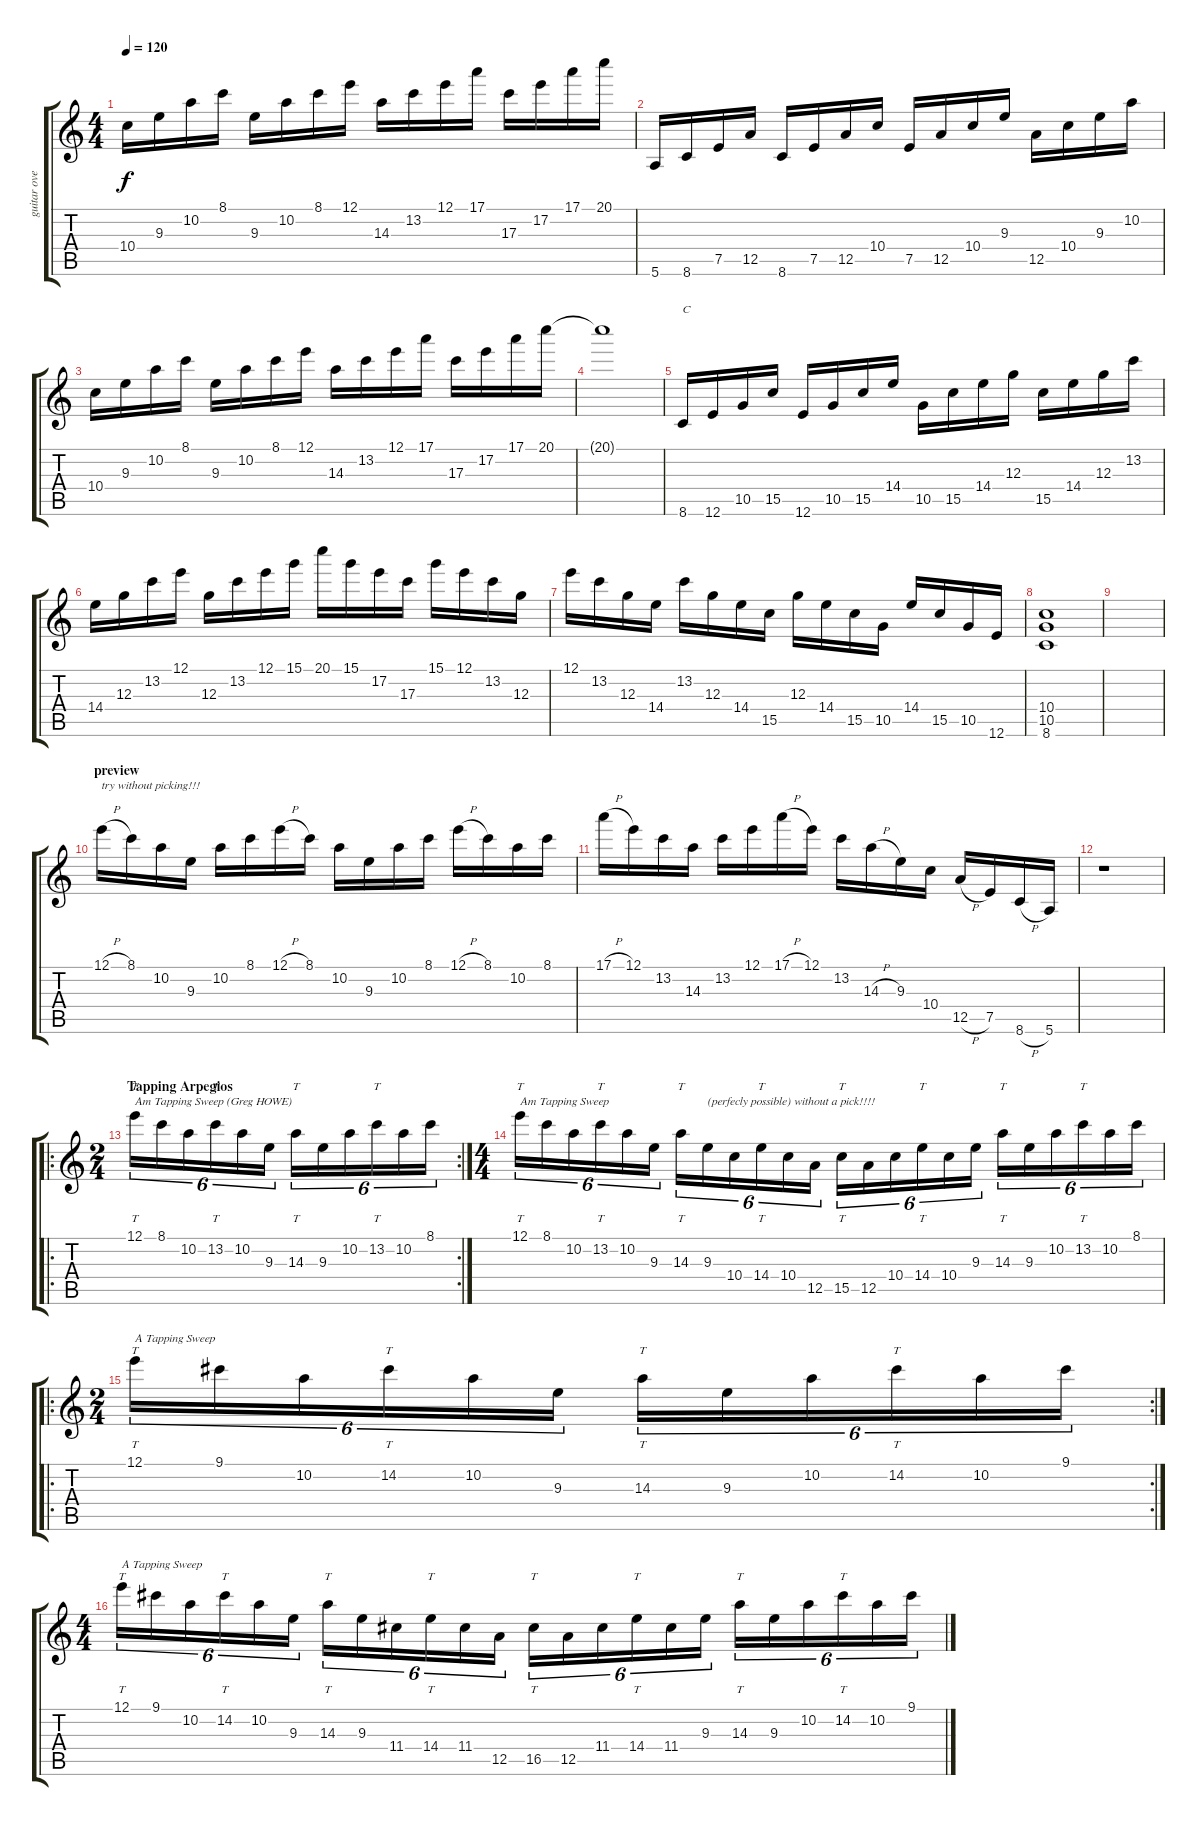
\track ("guitar overdrive" "guitar ove") {instrument overdrivenguitar}
\staff {score tabs}
\tuning (E4 B3 G3 D3 A2 E2) {hide}
\ts (4 4)
\tempo 120
\clef g2
\ks c
10.4.16{dy f} 9.3.16 10.2.16 8.1.16 9.3.16 10.2.16 8.1.16 12.1.16 14.3.16 13.2.16 12.1.16 17.1.16 17.3.16 17.2.16 17.1.16 20.1.16 |
5.6.16 8.6.16 7.5.16 12.5.16 8.6.16 7.5.16 12.5.16 10.4.16 7.5.16 12.5.16 10.4.16 9.3.16 12.5.16 10.4.16 9.3.16 10.2.16 |
10.4.16 9.3.16 10.2.16 8.1.16 9.3.16 10.2.16 8.1.16 12.1.16 14.3.16 13.2.16 12.1.16 17.1.16 17.3.16 17.2.16 17.1.16 20.1.16 |
20.1{t}.1 |
8.6.16{txt "C"} 12.6.16 10.5.16 15.5.16 12.6.16 10.5.16 15.5.16 14.4.16 10.5.16 15.5.16 14.4.16 12.3.16 15.5.16 14.4.16 12.3.16 13.2.16 |
14.4.16 12.3.16 13.2.16 12.1.16 12.3.16 13.2.16 12.1.16 15.1.16 20.1.16 15.1.16 17.2.16 17.3.16 15.1.16 12.1.16 13.2.16 12.3.16 |
12.1.16 13.2.16 12.3.16 14.4.16 13.2.16 12.3.16 14.4.16 15.5.16 12.3.16 14.4.16 15.5.16 10.5.16 14.4.16 15.5.16 10.5.16 12.6.16 |
(10.4 10.5 8.6).1 |
|
\section ("" "preview")
12.1{h}.16{txt "try without picking!!!"} 8.1.16 10.2.16 9.3.16 10.2.16 8.1.16 12.1{h}.16 8.1.16 10.2.16 9.3.16 10.2.16 8.1.16 12.1{h}.16 8.1.16 10.2.16 8.1.16 |
17.1{h}.16 12.1.16 13.2.16 14.3.16 13.2.16 12.1.16 17.1{h}.16 12.1.16 13.2.16 14.3{h}.16 9.3.16 10.4.16 12.5{h}.16 7.5.16 8.6{h}.16 5.6.16 |
r.1 |
\ro
\rc 2
\ts (2 4)
\section ("" "Tapping Arpegios")
12.1.16{tt tu (6 4) txt "Am Tapping Sweep (Greg HOWE)"} 8.1.16{tu (6 4)} 10.2.16{tu (6 4)} 13.2.16{tt tu (6 4)} 10.2.16{tu (6 4)} 9.3.16{tu (6 4)} 14.3.16{tt tu (6 4)} 9.3.16{tu (6 4)} 10.2.16{tu (6 4)} 13.2.16{tt tu (6 4)} 10.2.16{tu (6 4)} 8.1.16{tu (6 4)} |
\ts (4 4)
12.1.16{tt tu (6 4) txt "Am Tapping Sweep"} 8.1.16{tu (6 4)} 10.2.16{tu (6 4)} 13.2.16{tt tu (6 4)} 10.2.16{tu (6 4)} 9.3.16{tu (6 4)} 14.3.16{tt tu (6 4)} 9.3.16{tu (6 4) txt "(perfecly possible) without a pick!!!!"} 10.4.16{tu (6 4)} 14.4.16{tt tu (6 4)} 10.4.16{tu (6 4)} 12.5.16{tu (6 4)} 15.5.16{tt tu (6 4)} 12.5.16{tu (6 4)} 10.4.16{tu (6 4)} 14.4.16{tt tu (6 4)} 10.4.16{tu (6 4)} 9.3.16{tu (6 4)} 14.3.16{tt tu (6 4)} 9.3.16{tu (6 4)} 10.2.16{tu (6 4)} 13.2.16{tt tu (6 4)} 10.2.16{tu (6 4)} 8.1.16{tu (6 4)} |
\ro
\rc 2
\ts (2 4)
12.1.16{tt tu (6 4) txt "A Tapping Sweep"} 9.1.16{tu (6 4)} 10.2.16{tu (6 4)} 14.2.16{tt tu (6 4)} 10.2.16{tu (6 4)} 9.3.16{tu (6 4)} 14.3.16{tt tu (6 4)} 9.3.16{tu (6 4)} 10.2.16{tu (6 4)} 14.2.16{tt tu (6 4)} 10.2.16{tu (6 4)} 9.1.16{tu (6 4)} |
\ts (4 4)
12.1.16{tt tu (6 4) txt "A Tapping Sweep"} 9.1.16{tu (6 4)} 10.2.16{tu (6 4)} 14.2.16{tt tu (6 4)} 10.2.16{tu (6 4)} 9.3.16{tu (6 4)} 14.3.16{tt tu (6 4)} 9.3.16{tu (6 4)} 11.4.16{tu (6 4)} 14.4.16{tt tu (6 4)} 11.4.16{tu (6 4)} 12.5.16{tu (6 4)} 16.5.16{tt tu (6 4)} 12.5.16{tu (6 4)} 11.4.16{tu (6 4)} 14.4.16{tt tu (6 4)} 11.4.16{tu (6 4)} 9.3.16{tu (6 4)} 14.3.16{tt tu (6 4)} 9.3.16{tu (6 4)} 10.2.16{tu (6 4)} 14.2.16{tt tu (6 4)} 10.2.16{tu (6 4)} 9.1.16{tu (6 4)}
